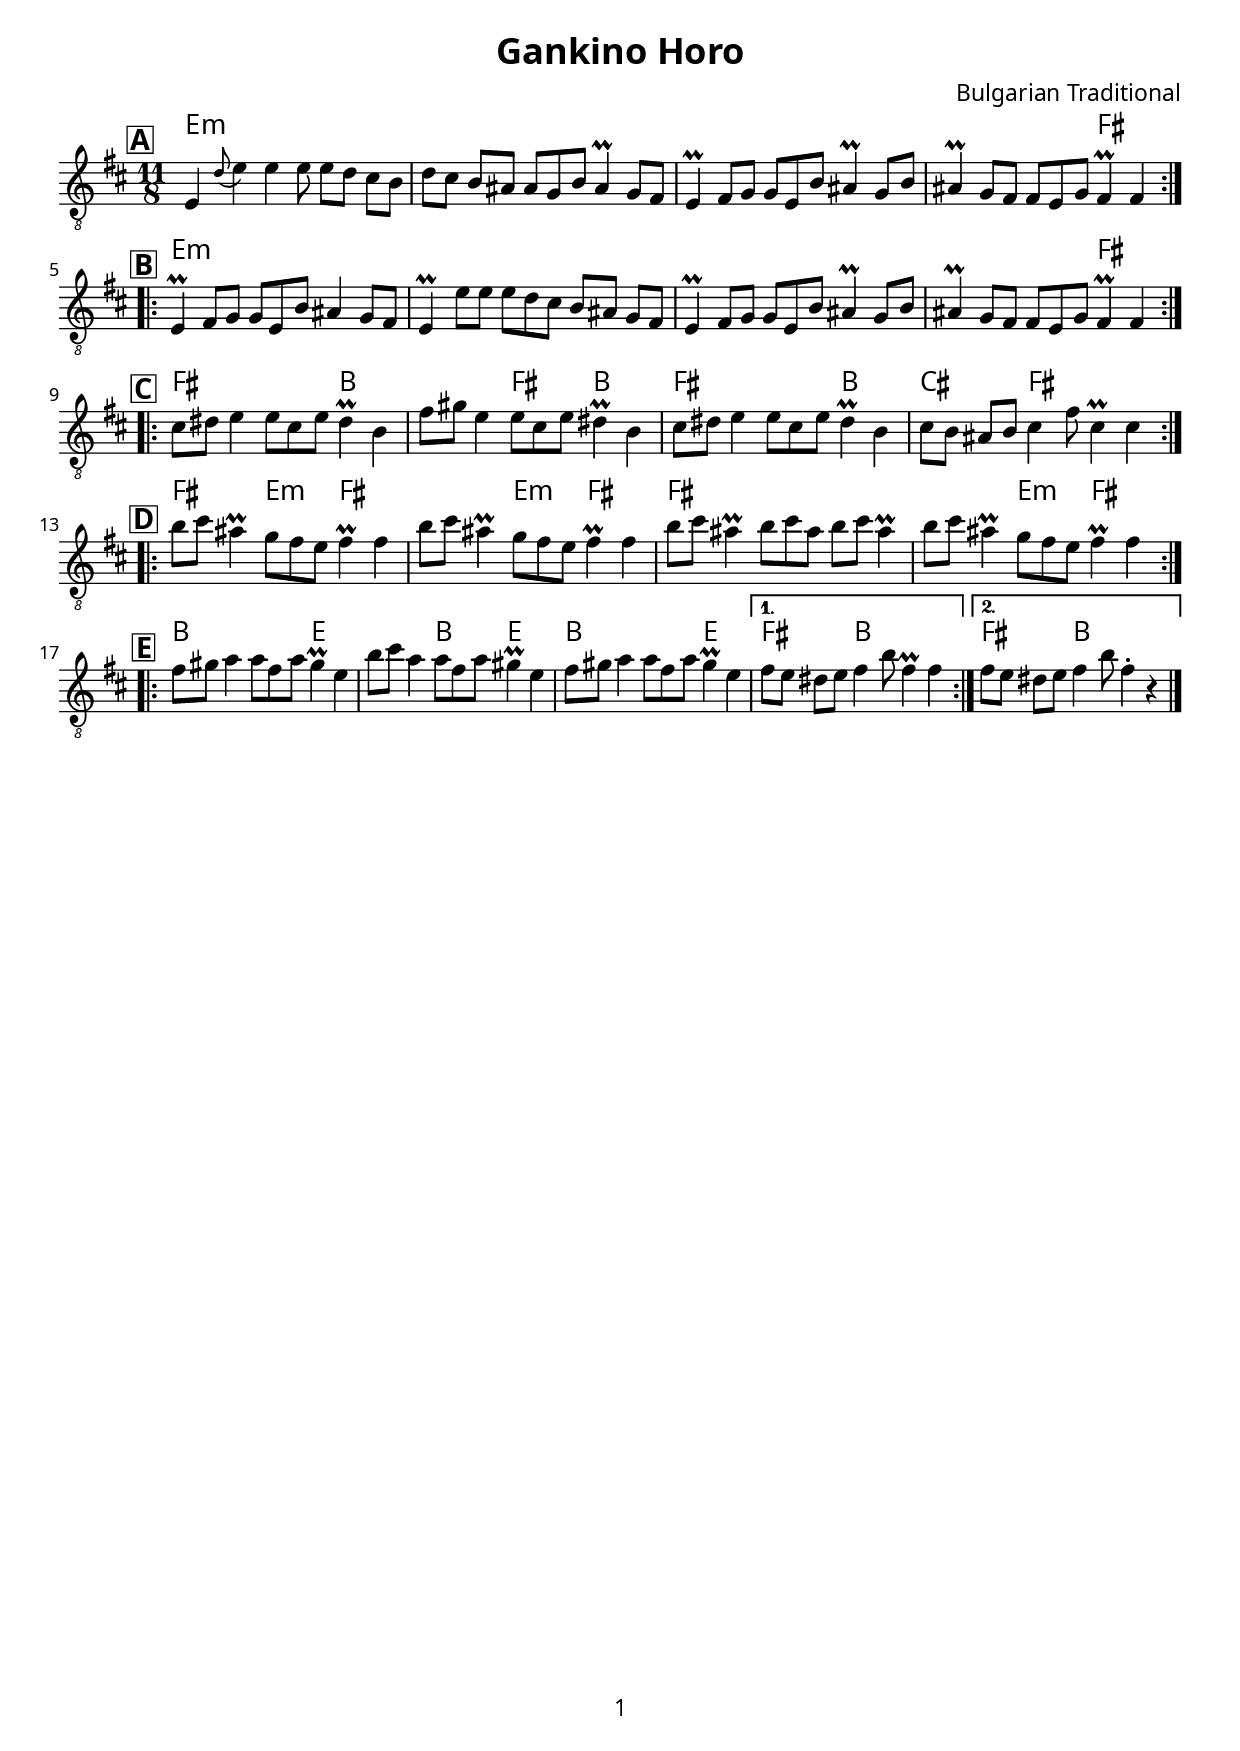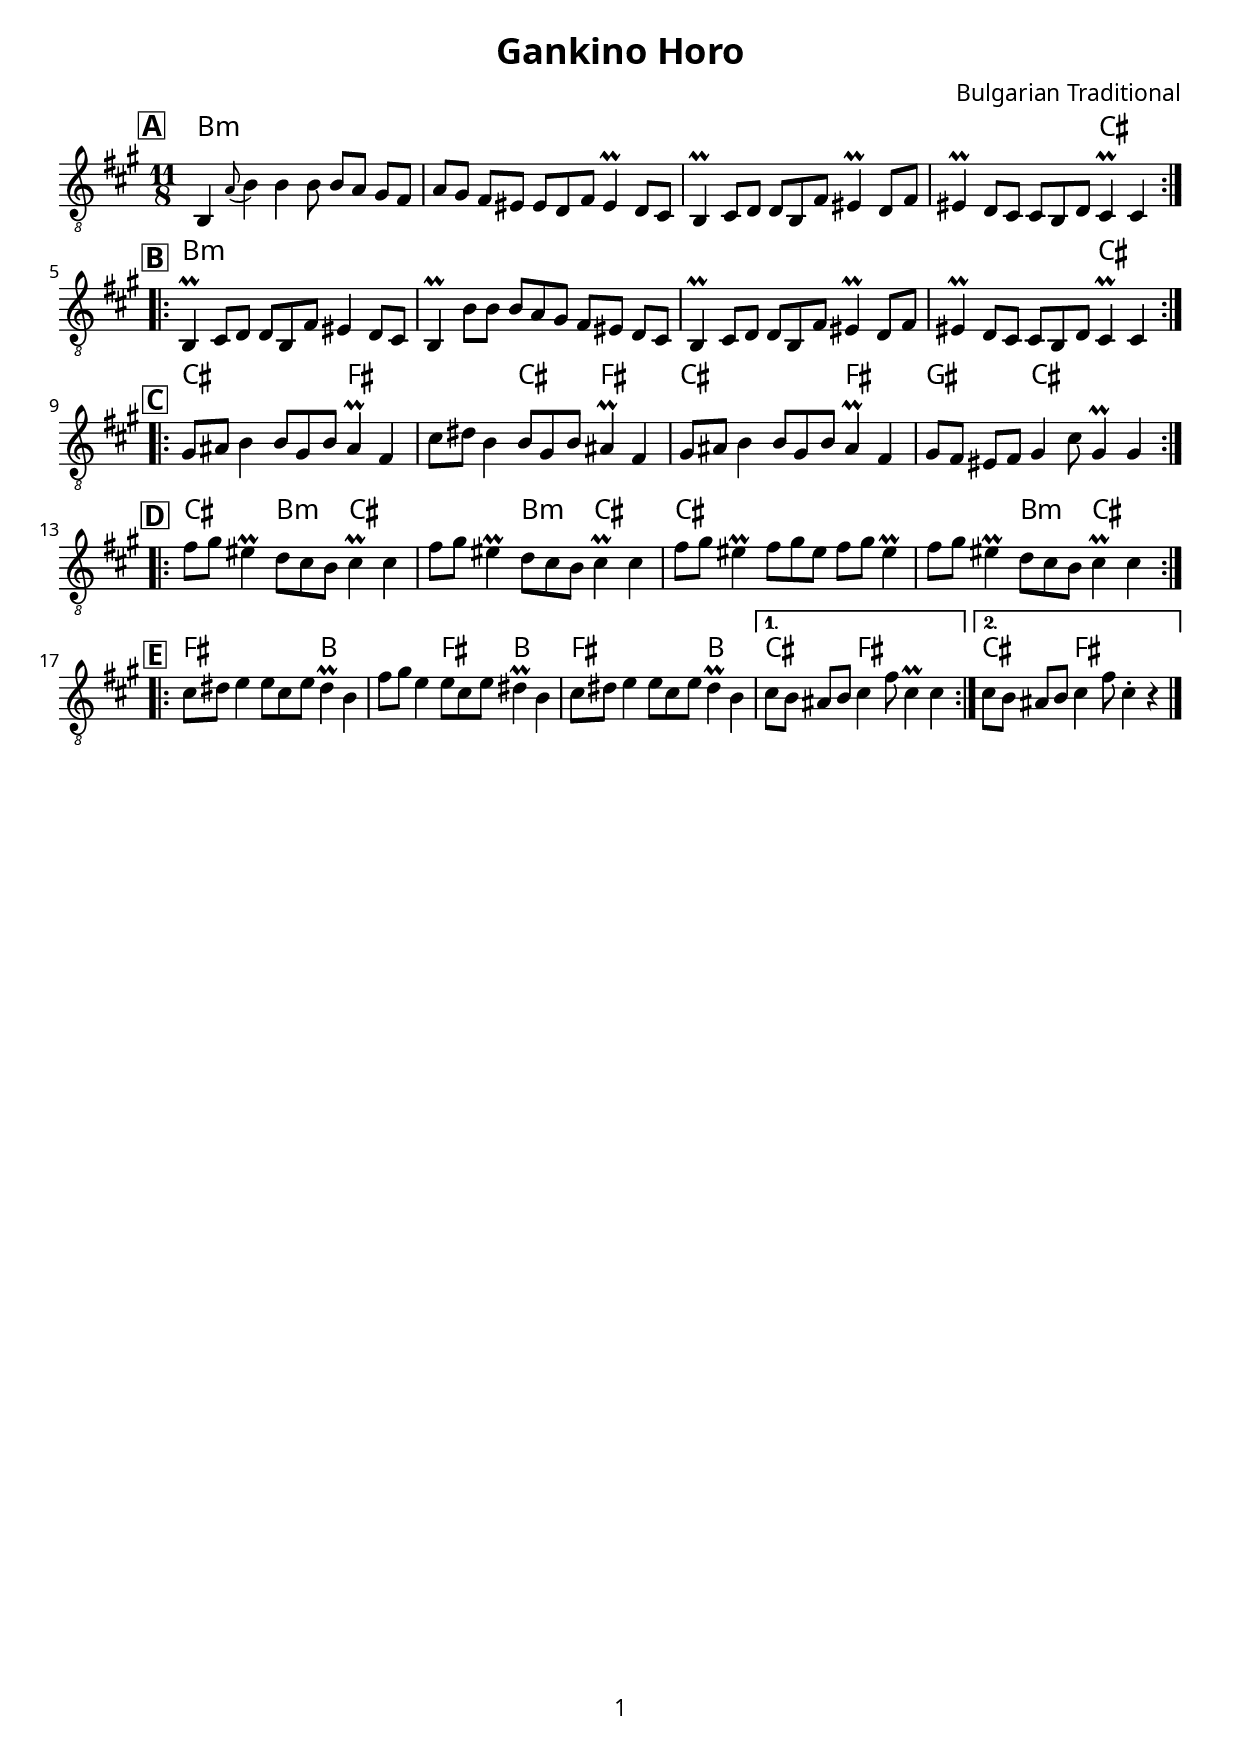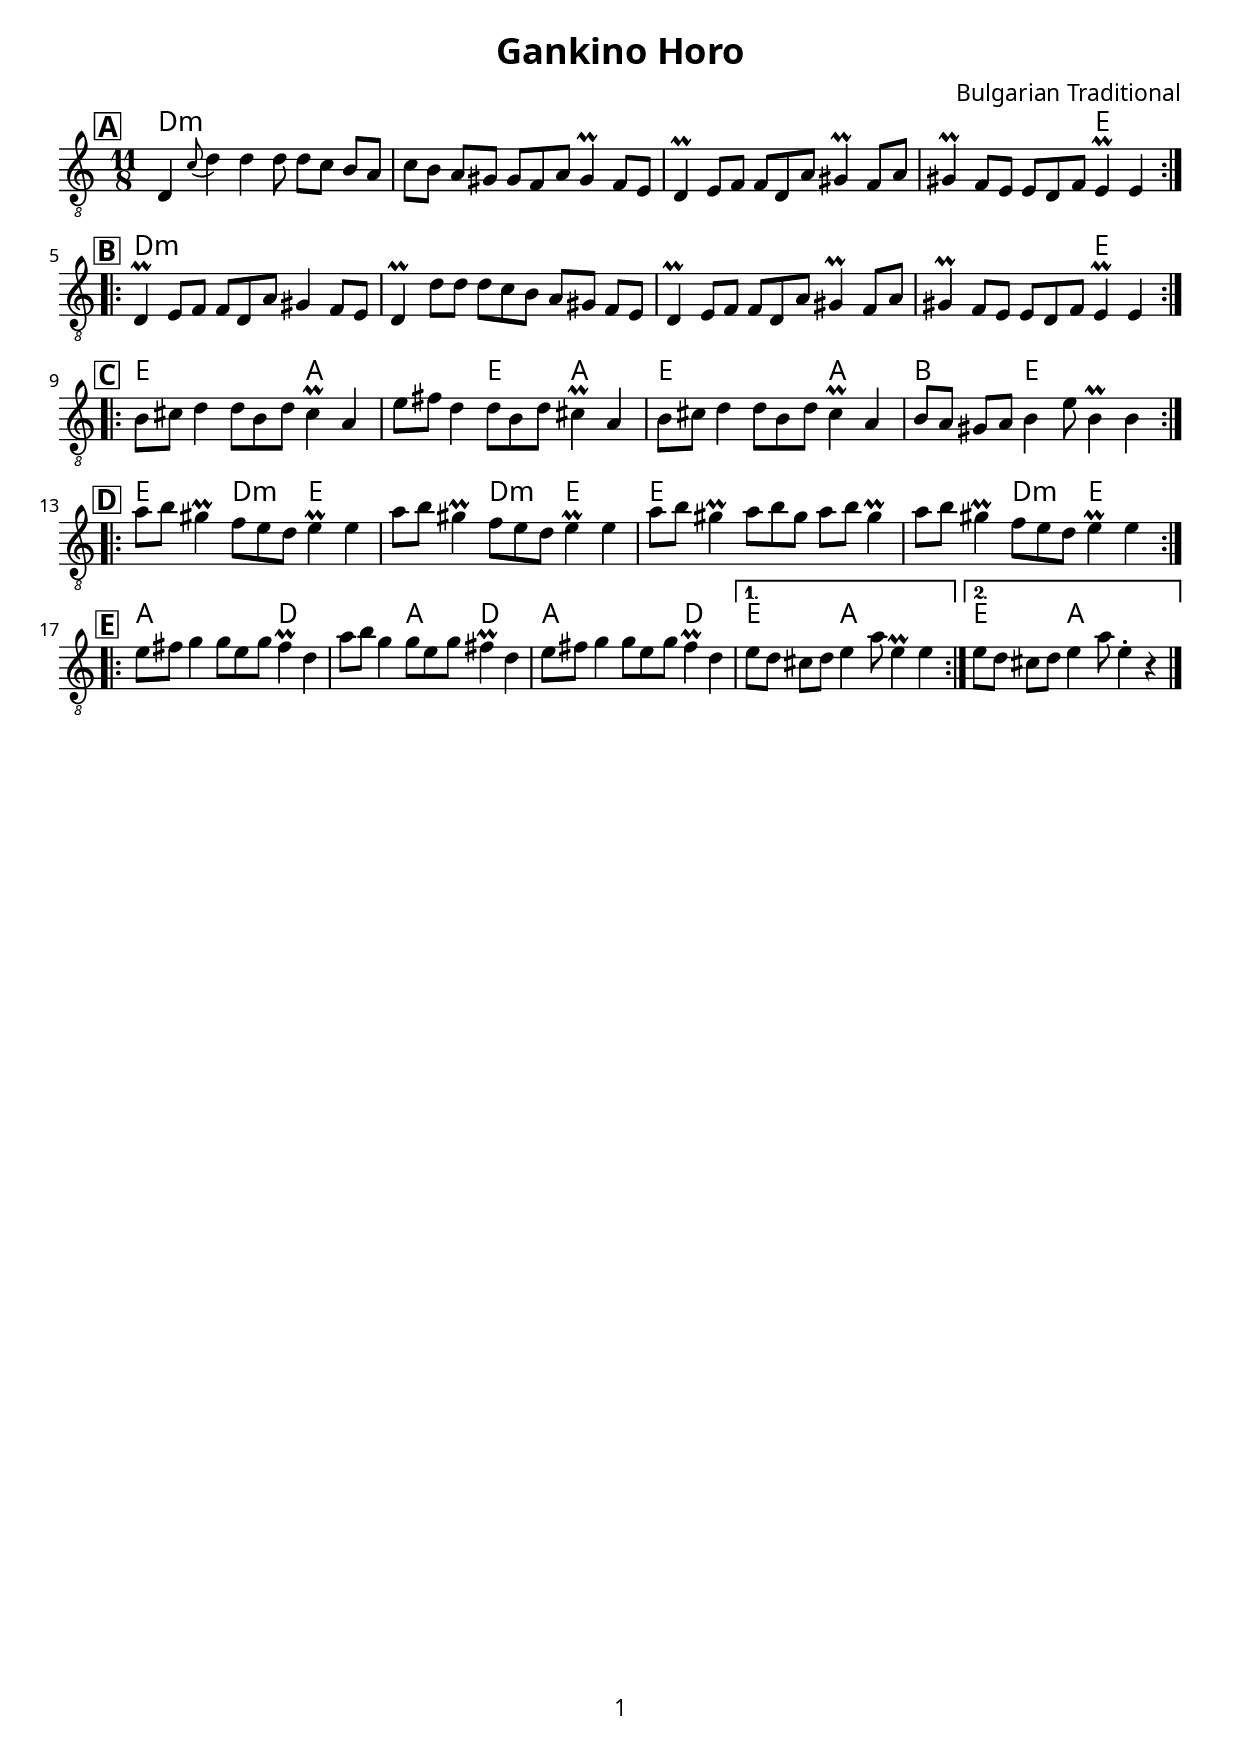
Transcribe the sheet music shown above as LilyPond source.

% DEFINIZIONI {{{
\version "2.18.2"

\header {
  title = "Gankino Horo"
  composer = "Bulgarian Traditional"
}

\paper{
  print-first-page-number = ##t
  oddHeaderMarkup = \markup \null
  evenHeaderMarkup = \markup \null
  oddFooterMarkup = \markup {
    \fill-line {
      \on-the-fly \print-page-number-check-first
      \fromproperty #'page:page-number-string
    }
  }
  evenFooterMarkup = \oddFooterMarkup
  #(set-global-staff-size 10)

  myStaffSize = #20
  fonts = #(make-pango-font-tree
  "FontAwesome"
  "FontAwesome"
  "FontAwesome"
  (/ myStaffSize 20))
}

global = {
  \key c \major
  \numericTimeSignature
  \time #'(2 2 3 2 2) 11/8
  \set Score.markFormatter = #format-mark-box-alphabet
}
%}}}

% PARTE A {{{
temaA = {
  \repeat volta 2 {
    d4 \appoggiatura c'8 d4 d d8 d c b a |
    c b a gis gis f a gis4\prall f8 e |\noBreak
    d4\prall e8 f f d a' gis4\prall f8 a|\noBreak
    gis4\prall f8 e e d f e4\prall e| 
  }
}

accordiA = \chordmode{
  \set chordChanges = ##t
  \repeat volta 2{
    d2:m d4.:m d2:m |
    d2:m d4.:m d2:m |
    d2:m d4.:m d2:m |
    d2:m d4.:m e2|
  }
}
% }}}

% PARTE B {{{
temaB = {
  \repeat volta 2 {
    d4\prall e8 f f d a' gis4 f8 e|
    d4\prall d'8 d d c b a gis f e |
    d4\prall e8 f f d a' gis4\prall f8 a|
    gis4\prall f8 e e d f e4\prall e| 
  }
}

accordiB = \chordmode{
  \repeat volta 2{
    d2:m d4.:m d2:m |
    d2:m d4.:m d2:m |
    d2:m d4.:m d2:m |
    d2:m d4.:m e2|
  }
}
% }}}

% PARTE C {{{
temaC = {
  \repeat volta 2 {
    b'8 cis d4 d8 b d cis4\prall a|
    e'8 fis d4 d8 b d cis4\prall a|
    b8 cis d4 d8 b d cis4\prall a|
    b8 a gis a b4 e8 b4\prall b|
  }
}

accordiC = \chordmode{
  \repeat volta 2{
    e2 e4. a2 |
    a2 e4. a2 |
    e2 e4. a2 |
    b2 e4. e2|
  }
}
% }}}

% PARTE D {{{
temaD = {
  \repeat volta 2 {
    a'8 b gis4\prall f8 e d e4\prall e|
    a8 b gis4\prall f8 e d e4\prall e|\noBreak
    a8 b gis4\prall a8 b gis a b gis4\prall|\noBreak
    a8 b gis4\prall f8 e d e4\prall e|
  }
}

accordiD = \chordmode{
  \repeat volta 2{
    e2 d4.:m e2|
    e2 d4.:m e2|
    \once \set chordChanges = ##f
    e2 e4. e2|
    e2 d4.:m e2|
  }
}
% }}}

% PARTE E {{{
temaE = {
  \repeat volta 2 {
    e8 fis g4 g8 e g fis4\prall d|\noBreak
    a'8 b g4 g8 e g fis4\prall d|\noBreak
    e8 fis g4 g8 e g fis4\prall d|\noBreak
  }
  \alternative{
    { e8 d cis d e4 a8 e4\prall e| }
    { e8 d cis d e4 a8 e4\staccato r4| }
  }
}

accordiE = \chordmode{
  \repeat volta 2{
    a2 a4. d2|
    d2 a4. d2|
    a2 a4. d2|
  }
  \alternative{
    {e2 a4. a2|}
    {e2 a4. a2|}
  }
}
% }}}

% SCORE {{{
tema = \relative c {
  \global 
  \mark \default
  \temaA
  \mark \default
  \temaB
  \mark \default
  \temaC
  \mark \default
  \temaD
  \mark \default
  \temaE
  \bar "|."
}

chordsPart ={
  \new ChordNames {
    \accordiA
    \accordiB
    \accordiC
    \accordiD
    \accordiE
  }
}

temaPart = \new Staff \with {
  instrumentName = ""
  midiInstrument = "piano"
} { \clef "treble_8" \tema }

\book{
  \bookOutputSuffix "Score"
  \score {
    <<
      \chordsPart
      \temaPart
    >>
    \layout {
      indent = #0
    }
    \midi {
      \context {
        \Score
        tempoWholesPerMinute = #(ly:make-moment 120 4)
      }
    }
  }
}

\book{
  \bookOutputSuffix "Bb"
  \score {
    <<
      \transpose c d { \chordsPart }
      \transpose c d { \temaPart}
    >>
    \layout {
      indent = #0
    }
  }
}

\book{
  \bookOutputSuffix "Eb"
  \score {
    <<
      \transpose ees c { \chordsPart }
      \transpose ees c { \temaPart}
    >>
    \layout {
      indent = #0
    }
  }
}
% }}}
